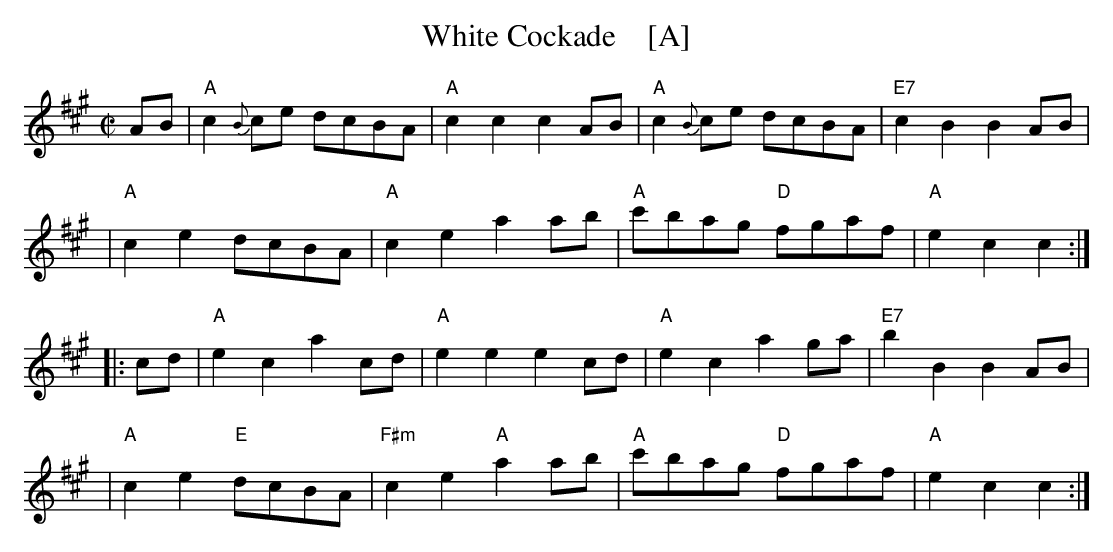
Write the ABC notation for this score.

X:1
T: White Cockade    [A]
M: C|
L: 1/8
K: A
AB \
| "A"c2{B}ce dcBA | "A"c2c2 c2AB | "A"c2{B}ce dcBA | "E7"c2B2 B2AB |
| "A"c2e2 dcBA | "A"c2e2 a2ab | "A"c'bag "D"fgaf | "A"e2c2 c2 :|
|: cd \
| "A"e2c2 a2cd | "A"e2e2 e2cd | "A"e2c2 a2ga | "E7"b2B2 B2AB |
| "A"c2e2 "E"dcBA | "F#m"c2e2 "A"a2ab | "A"c'bag "D"fgaf | "A"e2c2 c2 :|
